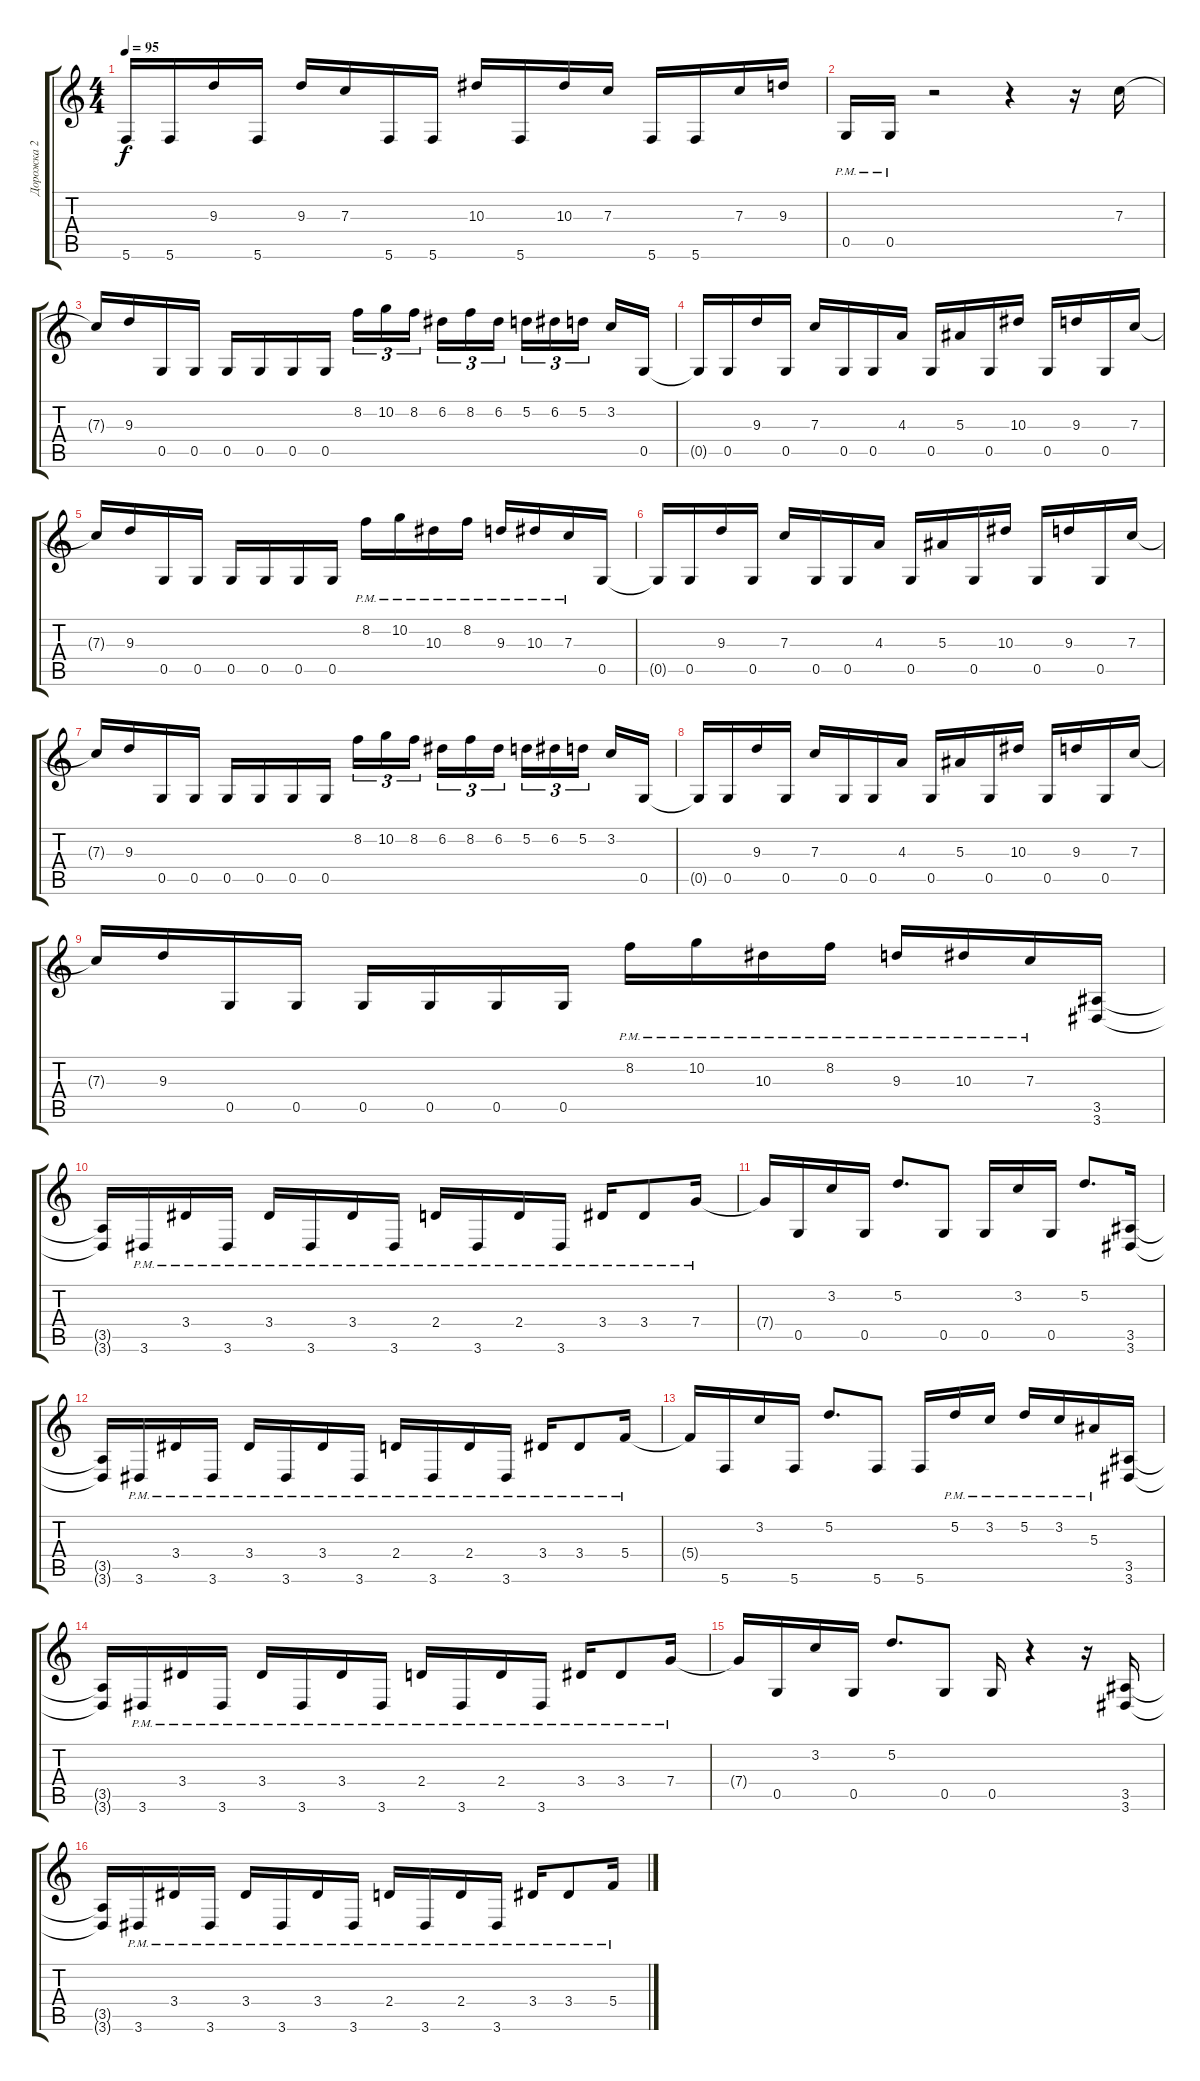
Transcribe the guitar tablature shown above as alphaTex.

\track ("Дорожка 2" "Дорожка 2") {instrument distortionguitar}
\staff {score tabs}
\tuning (D4 A3 F3 C3 G2 C2) {hide}
\ts (4 4)
\tempo 95
\clef g2
\ks c
5.6.16{dy f} 5.6.16 9.3.16 5.6.16 9.3.16 7.3.16 5.6.16 5.6.16 10.3.16 5.6.16 10.3.16 7.3.16 5.6.16 5.6.16 7.3.16 9.3.16 |
0.5{pm}.16 0.5{pm}.16 r.2 r.4 r.16 7.3.16 |
7.3{t}.16 9.3.16 0.5.16 0.5.16 0.5.16 0.5.16 0.5.16 0.5.16 8.2.16{tu (3 2)} 10.2.16{tu (3 2)} 8.2.16{tu (3 2) beam splitsecondary} 6.2.16{tu (3 2)} 8.2.16{tu (3 2)} 6.2.16{tu (3 2)} 5.2.16{tu (3 2)} 6.2.16{tu (3 2)} 5.2.16{tu (3 2) beam splitsecondary} 3.2.16 0.5.16 |
0.5{t}.16 0.5.16 9.3.16 0.5.16 7.3.16 0.5.16 0.5.16 4.3.16 0.5.16 5.3.16 0.5.16 10.3.16 0.5.16 9.3.16 0.5.16 7.3.16 |
7.3{t}.16 9.3.16 0.5.16 0.5.16 0.5.16 0.5.16 0.5.16 0.5.16 8.2{pm}.16 10.2{pm}.16 10.3{pm}.16 8.2{pm}.16 9.3{pm}.16 10.3{pm}.16 7.3{pm}.16 0.5.16 |
0.5{t}.16 0.5.16 9.3.16 0.5.16 7.3.16 0.5.16 0.5.16 4.3.16 0.5.16 5.3.16 0.5.16 10.3.16 0.5.16 9.3.16 0.5.16 7.3.16 |
7.3{t}.16 9.3.16 0.5.16 0.5.16 0.5.16 0.5.16 0.5.16 0.5.16 8.2.16{tu (3 2)} 10.2.16{tu (3 2)} 8.2.16{tu (3 2) beam splitsecondary} 6.2.16{tu (3 2)} 8.2.16{tu (3 2)} 6.2.16{tu (3 2)} 5.2.16{tu (3 2)} 6.2.16{tu (3 2)} 5.2.16{tu (3 2) beam splitsecondary} 3.2.16 0.5.16 |
0.5{t}.16 0.5.16 9.3.16 0.5.16 7.3.16 0.5.16 0.5.16 4.3.16 0.5.16 5.3.16 0.5.16 10.3.16 0.5.16 9.3.16 0.5.16 7.3.16 |
7.3{t}.16 9.3.16 0.5.16 0.5.16 0.5.16 0.5.16 0.5.16 0.5.16 8.2{pm}.16 10.2{pm}.16 10.3{pm}.16 8.2{pm}.16 9.3{pm}.16 10.3{pm}.16 7.3{pm}.16 (3.5 3.6).16 |
(3.5{t} 3.6{t}).16 3.6{pm}.16 3.4{pm}.16 3.6{pm}.16 3.4{pm}.16 3.6{pm}.16 3.4{pm}.16 3.6{pm}.16 2.4{pm}.16 3.6{pm}.16 2.4{pm}.16 3.6{pm}.16 3.4{pm}.16 3.4{pm}.8 7.4{pm}.16 |
7.4{t}.16 0.5.16 3.2.16 0.5.16 5.2.8{d} 0.5.8 0.5.16 3.2.16 0.5.16 5.2.8{d} (3.5 3.6).16 |
(3.5{t} 3.6{t}).16 3.6{pm}.16 3.4{pm}.16 3.6{pm}.16 3.4{pm}.16 3.6{pm}.16 3.4{pm}.16 3.6{pm}.16 2.4{pm}.16 3.6{pm}.16 2.4{pm}.16 3.6{pm}.16 3.4{pm}.16 3.4{pm}.8 5.4{pm}.16 |
5.4{t}.16 5.6.16 3.2.16 5.6.16 5.2.8{d} 5.6.8 5.6.16 5.2{pm}.16 3.2{pm}.16 5.2{pm}.16 3.2{pm}.16 5.3{pm}.16 (3.5 3.6).16 |
(3.5{t} 3.6{t}).16 3.6{pm}.16 3.4{pm}.16 3.6{pm}.16 3.4{pm}.16 3.6{pm}.16 3.4{pm}.16 3.6{pm}.16 2.4{pm}.16 3.6{pm}.16 2.4{pm}.16 3.6{pm}.16 3.4{pm}.16 3.4{pm}.8 7.4{pm}.16 |
7.4{t}.16 0.5.16 3.2.16 0.5.16 5.2.8{d} 0.5.8 0.5.16 r.4 r.16 (3.5 3.6).16 |
(3.5{t} 3.6{t}).16 3.6{pm}.16 3.4{pm}.16 3.6{pm}.16 3.4{pm}.16 3.6{pm}.16 3.4{pm}.16 3.6{pm}.16 2.4{pm}.16 3.6{pm}.16 2.4{pm}.16 3.6{pm}.16 3.4{pm}.16 3.4{pm}.8 5.4{pm}.16
